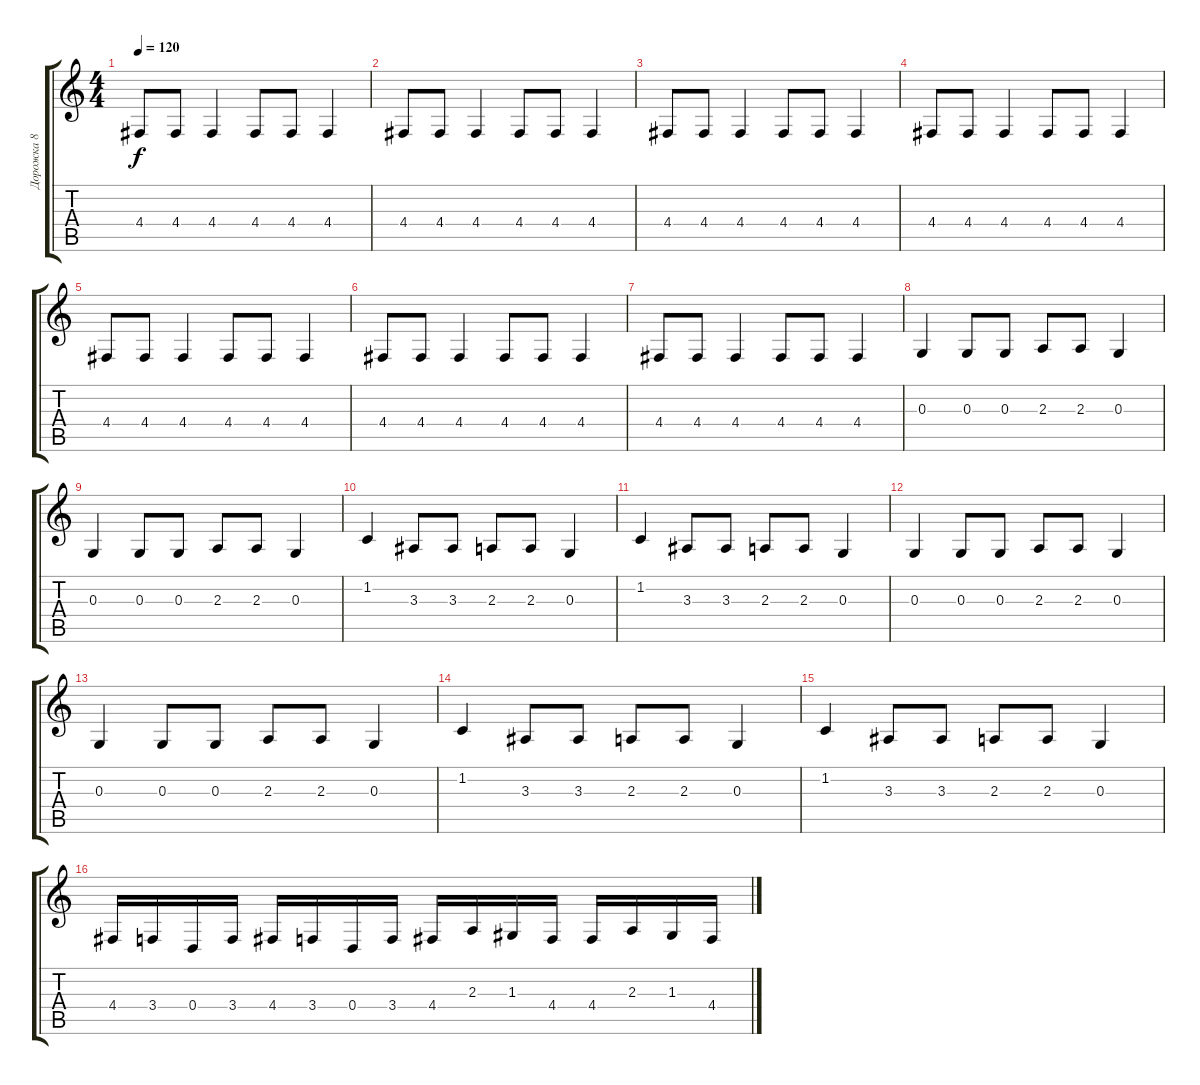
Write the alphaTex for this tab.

\track ("Дорожка 8" "Дорожка 8") {instrument timpani}
\staff {score tabs}
\tuning (E4 B3 G3 D3 A2 E2) {hide}
\ts (4 4)
\tempo 120
\clef g2
\ks c
4.4.8{dy f} 4.4.8 4.4.4 4.4.8 4.4.8 4.4.4 |
4.4.8 4.4.8 4.4.4 4.4.8 4.4.8 4.4.4 |
4.4.8 4.4.8 4.4.4 4.4.8 4.4.8 4.4.4 |
4.4.8 4.4.8 4.4.4 4.4.8 4.4.8 4.4.4 |
4.4.8 4.4.8 4.4.4 4.4.8 4.4.8 4.4.4 |
4.4.8 4.4.8 4.4.4 4.4.8 4.4.8 4.4.4 |
4.4.8 4.4.8 4.4.4 4.4.8 4.4.8 4.4.4 |
0.3.4 0.3.8 0.3.8 2.3.8 2.3.8 0.3.4 |
0.3.4 0.3.8 0.3.8 2.3.8 2.3.8 0.3.4 |
1.2.4 3.3.8 3.3.8 2.3.8 2.3.8 0.3.4 |
1.2.4 3.3.8 3.3.8 2.3.8 2.3.8 0.3.4 |
0.3.4 0.3.8 0.3.8 2.3.8 2.3.8 0.3.4 |
0.3.4 0.3.8 0.3.8 2.3.8 2.3.8 0.3.4 |
1.2.4 3.3.8 3.3.8 2.3.8 2.3.8 0.3.4 |
1.2.4 3.3.8 3.3.8 2.3.8 2.3.8 0.3.4 |
4.4.16 3.4.16 0.4.16 3.4.16 4.4.16 3.4.16 0.4.16 3.4.16 4.4.16 2.3.16 1.3.16 4.4.16 4.4.16 2.3.16 1.3.16 4.4.16
